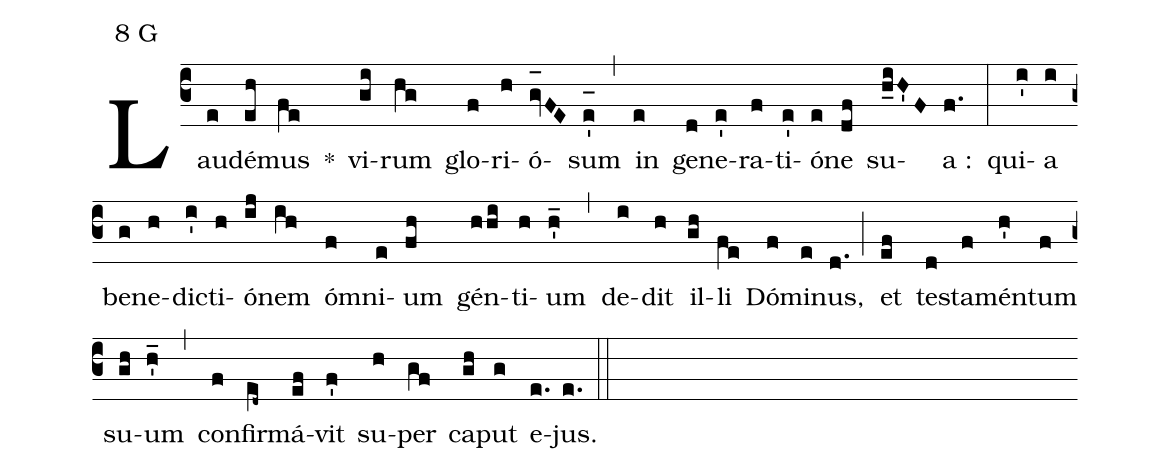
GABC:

mode:8 G;
%%
(c3) Lau(e)dé(eh)mus(fe) *() vi(gi)rum(hg) glo(f)ri(h)ó(gv_[oh:h]FE)sum(e'_[oh:h]) (,) in(e) ge(d)ne(e')ra(f)ti(e')ó(e)ne(df) su(h_iH'F)a :(f.) (:) qui(i')a(i) be(g)ne(h)di(i')cti(h)ó(ij)nem(ih) ó(f)mni(e)um(fh) gén(hhi)ti(h)um(h'_) (,) de(i)dit(h) il(gh)li(fe) Dó(f)mi(e)nus,(d.) (;) et(ef) te(d)sta(f)mén(h')tum(f) su(gh)um(h'_) (,) con(f)fir(e[ll:1]d~)má(ef)vit(f') su(h)per(gf) ca(gh)put(g) e(e.)jus.(e.) (::)
